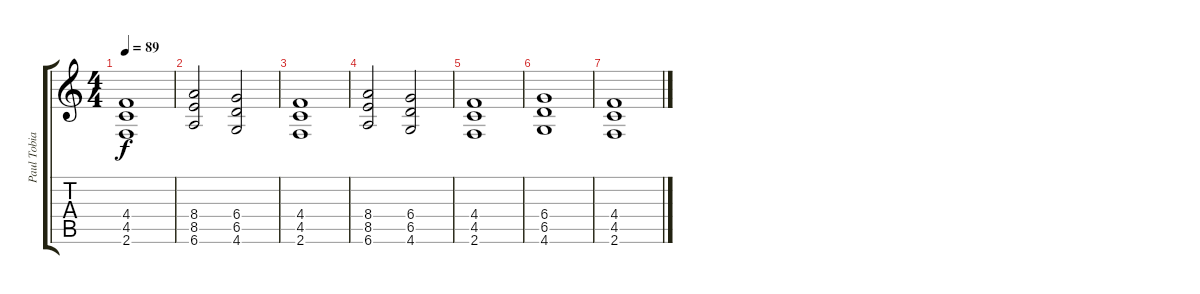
\track ("Paul Tobias" "Paul Tobia") {instrument distortionguitar}
\staff {score tabs}
\tuning (Eb4 Bb3 Gb3 Db3 Ab2 Eb2) {hide}
\ts (4 4)
\tempo 89
\clef g2
\ks c
(4.4 4.5 2.6).1{dy f} |
(8.4 8.5 6.6).2 (6.4 6.5 4.6).2 |
(4.4 4.5 2.6).1 |
(8.4 8.5 6.6).2 (6.4 6.5 4.6).2 |
(4.4 4.5 2.6).1 |
(6.4 6.5 4.6).1 |
(4.4 4.5 2.6).1
